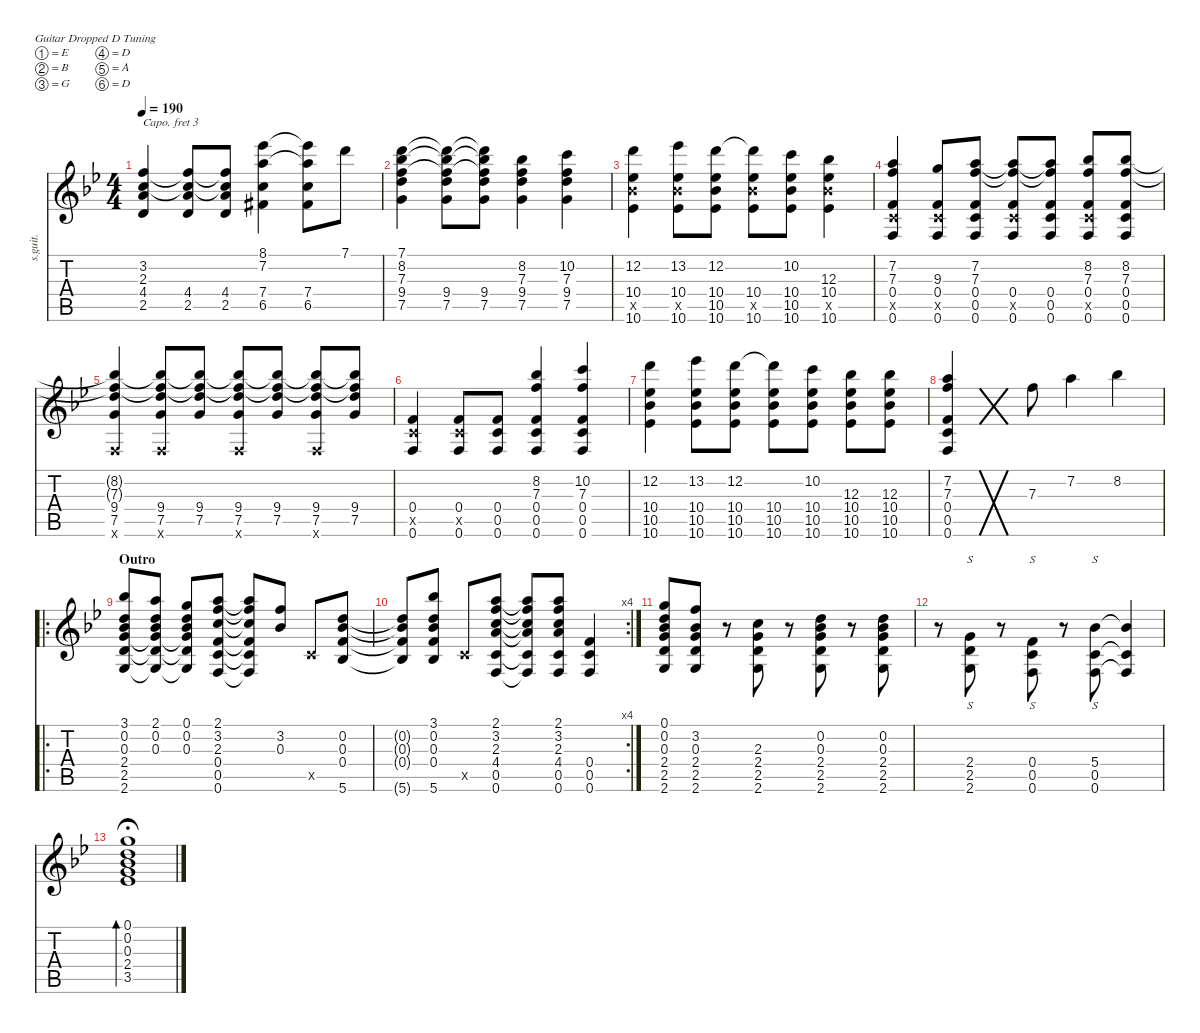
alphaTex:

\defaultSystemsLayout 4
\hideDynamics
\bracketExtendMode nobrackets
\track ("Steel Guitar" "s.guit.") {instrument acousticguitarsteel}
\staff {score tabs}
\capo 3
\tuning (E4 B3 G3 D3 A2 D2)
\ts (4 4)
\tempo 190
\clef g2
\ks gminor
(2.5{acc forcenatural} 4.4{acc forcenatural} 2.3{acc forcenatural} 3.2{acc forcenatural}).4{dy mf beam Up} (2.5{acc forcenatural} 4.4{acc forcenatural} 2.3{t acc forcenatural} 3.2{t acc forcenatural}).8{beam Up} (4.4{acc forcenatural} 2.5{acc forcenatural} 2.3{t acc forcenatural} 3.2{t acc forcenatural}).8{beam Up} (6.5{acc #} 7.4{acc forcenatural} 7.2{acc forcenatural} 8.1{acc b}).4{beam Down} (6.5{acc #} 7.4{acc forcenatural} 7.2{t acc forcenatural} 8.1{t acc b}).8{beam Down} 7.1{acc forcenatural}.8{beam Down} |
(7.5{acc forcenatural} 9.4{acc forcenatural} 7.3{acc forcenatural} 8.2{acc b} 7.1{acc forcenatural}).4{beam Down} (7.5{acc forcenatural} 9.4{acc forcenatural} 7.1{t acc forcenatural} 8.2{t acc b} 7.3{t acc forcenatural}).8{beam Down} (9.4{acc forcenatural} 7.5{acc forcenatural} 7.1{t acc forcenatural} 8.2{t acc b} 7.3{t acc forcenatural}).8{beam Down} (7.5{acc forcenatural} 9.4{acc forcenatural} 7.3{acc forcenatural} 8.2{acc b}).4{beam Down} (10.2{acc forcenatural} 7.3{acc forcenatural} 9.4{acc forcenatural} 7.5{acc forcenatural}).4{beam Down} |
(10.6{acc b} 10.5{x acc b} 10.4{acc b} 12.2{acc forcenatural}).4{beam Down} (13.2{acc b} 10.6{acc b} 10.5{x acc b} 10.4{acc b}).8{beam Down} (12.2{acc forcenatural} 10.6{acc b} 10.5{acc b} 10.4{acc b}).8{beam Down} (12.2{t acc forcenatural} 10.6{acc b} 10.5{x acc b} 10.4{acc b}).8{beam Down} (10.2{acc forcenatural} 10.6{acc b} 10.5{acc b} 10.4{acc b}).8{beam Down} (12.3{acc b} 10.6{acc b} 10.5{x acc b} 10.4{acc b}).4{beam Down} |
(7.2{acc forcenatural} 7.3{acc forcenatural} 0.4{acc forcenatural} 0.5{x acc forcenatural} 0.6{acc forcenatural}).4{beam Up} (0.6{acc forcenatural} 0.5{x acc forcenatural} 0.4{acc forcenatural} 9.3{acc forcenatural}).8{beam Up} (7.2{acc forcenatural} 0.6{acc forcenatural} 0.5{acc forcenatural} 0.4{acc forcenatural} 7.3{acc forcenatural}).8{beam Up} (7.2{t acc forcenatural} 0.6{acc forcenatural} 0.5{x acc forcenatural} 0.4{acc forcenatural} 7.3{t acc forcenatural}).8{beam Up} (0.6{acc forcenatural} 0.5{acc forcenatural} 0.4{acc forcenatural} 7.3{t acc forcenatural} 7.2{t acc forcenatural}).8{beam Up} (0.6{acc forcenatural} 0.5{x acc forcenatural} 0.4{acc forcenatural} 8.2{acc b} 7.3{acc forcenatural}).8{beam Up} (0.6{acc forcenatural} 0.5{acc forcenatural} 0.4{acc forcenatural} 8.2{acc b} 7.3{acc forcenatural}).8{beam Up} |
(7.5{acc forcenatural} 9.4{acc forcenatural} 7.3{t acc forcenatural} 8.2{t acc b} 0.6{x acc forcenatural}).4{beam Up} (7.5{acc forcenatural} 9.4{acc forcenatural} 8.2{t acc b} 7.3{t acc forcenatural} 0.6{x acc forcenatural}).8{beam Up} (7.5{acc forcenatural} 9.4{acc forcenatural} 8.2{t acc b} 7.3{t acc forcenatural}).8{beam Up} (7.5{acc forcenatural} 9.4{acc forcenatural} 8.2{t acc b} 7.3{t acc forcenatural} 0.6{x acc forcenatural}).8{beam Up} (7.5{acc forcenatural} 9.4{acc forcenatural} 8.2{t acc b} 7.3{t acc forcenatural}).8{beam Up} (7.5{acc forcenatural} 9.4{acc forcenatural} 8.2{t acc b} 7.3{t acc forcenatural} 0.6{x acc forcenatural}).8{beam Up} (7.5{acc forcenatural} 9.4{acc forcenatural} 8.2{t acc b} 7.3{t acc forcenatural}).8{beam Up} |
(0.6{acc forcenatural} 0.5{x acc forcenatural} 0.4{acc forcenatural}).4{beam Up} (0.4{acc forcenatural} 0.5{x acc forcenatural} 0.6{acc forcenatural}).8{beam Up} (0.6{acc forcenatural} 0.5{acc forcenatural} 0.4{acc forcenatural}).8{beam Up} (7.3{acc forcenatural} 8.2{acc b} 0.4{acc forcenatural} 0.5{acc forcenatural} 0.6{acc forcenatural}).4{beam Up} (0.6{acc forcenatural} 0.5{acc forcenatural} 0.4{acc forcenatural} 7.3{acc forcenatural} 10.2{acc forcenatural}).4{beam Up} |
(10.6{acc b} 10.5{acc b} 10.4{acc b} 12.2{acc forcenatural}).4{beam Down} (13.2{acc b} 10.5{acc b} 10.6{acc b} 10.4{acc b}).8{beam Down} (12.2{acc forcenatural} 10.6{acc b} 10.5{acc b} 10.4{acc b}).8{beam Down} (12.2{t acc forcenatural} 10.6{acc b} 10.5{acc b} 10.4{acc b}).8{beam Down} (10.2{acc forcenatural} 10.6{acc b} 10.5{acc b} 10.4{acc b}).8{beam Down} (12.3{acc b} 10.6{acc b} 10.5{acc b} 10.4{acc b}).8{beam Down} (12.3{acc b} 10.6{acc b} 10.5{acc b} 10.4{acc b}).8{beam Down} |
(7.2{acc forcenatural} 7.3{acc forcenatural} 0.4{acc forcenatural} 0.5{acc forcenatural} 0.6{acc forcenatural}).4{beam Up} ().8{ds beam Down} 7.3{acc forcenatural}.8{beam Down} 7.2{acc forcenatural}.4{beam Down} 8.2{acc b}.4{beam Down} |
\ro
\section ("" "Outro")
(2.6{acc forcenatural} 2.5{acc forcenatural} 2.4{acc forcenatural} 0.3{acc b} 0.2{acc forcenatural} 3.1{acc b}).8{beam Up} (2.1{acc forcenatural} 2.6{t acc forcenatural} 2.5{t acc forcenatural} 2.4{t acc forcenatural} 0.3{acc b} 0.2{acc forcenatural}).8{beam Up} (0.1{acc forcenatural} 2.6{t acc forcenatural} 2.5{t acc forcenatural} 2.4{t acc forcenatural} 0.3{acc b} 0.2{acc forcenatural}).8{beam Up} (2.1{acc forcenatural} 0.6{acc forcenatural} 0.4{acc forcenatural} 2.3{acc forcenatural} 3.2{acc forcenatural} 0.5{acc forcenatural}).8{beam Up} (2.1{t acc forcenatural} 3.2{t acc forcenatural} 2.3{t acc forcenatural} 0.4{t acc forcenatural} 0.6{t acc forcenatural} 0.5{t acc forcenatural}).8{beam Up} (3.2{acc forcenatural} 0.3{acc b}).8{beam Up} 0.5{x acc forcenatural}.8{beam Up} (5.6{acc b} 0.4{acc forcenatural} 0.3{acc b} 0.2{acc forcenatural}).8{beam Up} |
\rc 4
(0.2{t acc forcenatural} 0.3{t acc b} 0.4{t acc forcenatural} 5.6{t acc b}).8{beam Up} (3.1{acc b} 0.2{acc forcenatural} 0.3{acc b} 0.4{acc forcenatural} 5.6{acc b}).8{beam Up} 0.5{x acc forcenatural}.8{beam Up} (0.6{acc forcenatural} 4.4{acc forcenatural} 2.3{acc forcenatural} 3.2{acc forcenatural} 2.1{acc forcenatural} 0.5{acc forcenatural}).8{beam Up} (2.1{t acc forcenatural} 3.2{t acc forcenatural} 2.3{t acc forcenatural} 4.4{t acc forcenatural} 0.6{t acc forcenatural} 0.5{t acc forcenatural}).8{beam Up} (3.2{acc forcenatural} 2.3{acc forcenatural} 4.4{acc forcenatural} 0.6{acc forcenatural} 2.1{acc forcenatural} 0.5{acc forcenatural}).8{beam Up} (0.6{acc forcenatural} 0.4{acc forcenatural} 0.5{acc forcenatural}).4{beam Up} |
(2.6{acc forcenatural} 2.5{acc forcenatural} 2.4{acc forcenatural} 0.3{acc b} 0.2{acc forcenatural} 0.1{acc forcenatural}).8{beam Up} (2.6{acc forcenatural} 2.5{acc forcenatural} 2.4{acc forcenatural} 0.3{acc b} 3.2{acc forcenatural}).8{beam Up} r.8{beam Down} (2.6{acc forcenatural} 2.5{acc forcenatural} 2.4{acc forcenatural} 2.3{acc forcenatural}).8{beam Up} r.8{beam Down} (2.6{acc forcenatural} 2.5{acc forcenatural} 2.4{acc forcenatural} 0.3{acc b} 0.2{acc forcenatural}).8{beam Up} r.8{beam Down} (2.6{acc forcenatural} 2.5{acc forcenatural} 2.4{acc forcenatural} 0.3{acc b} 0.2{acc forcenatural}).8{beam Up} |
r.8{beam Down} (2.6{acc forcenatural} 2.5{acc forcenatural} 2.4{acc forcenatural}).8{s beam Up} r.8{beam Down} (0.4{acc forcenatural} 0.5{acc forcenatural} 0.6{acc forcenatural}).8{s beam Up} r.8{beam Down} (0.6{acc forcenatural} 0.5{acc forcenatural} 5.4{acc b}).8{s beam Up} (5.4{t acc b} 0.5{t acc forcenatural} 0.6{t acc forcenatural}).4{beam Up} |
(3.5{acc b} 2.4{acc forcenatural} 0.3{acc b} 0.2{acc forcenatural} 0.1{acc forcenatural}).1{bd 215 fermata (medium 0.5) beam Down}
